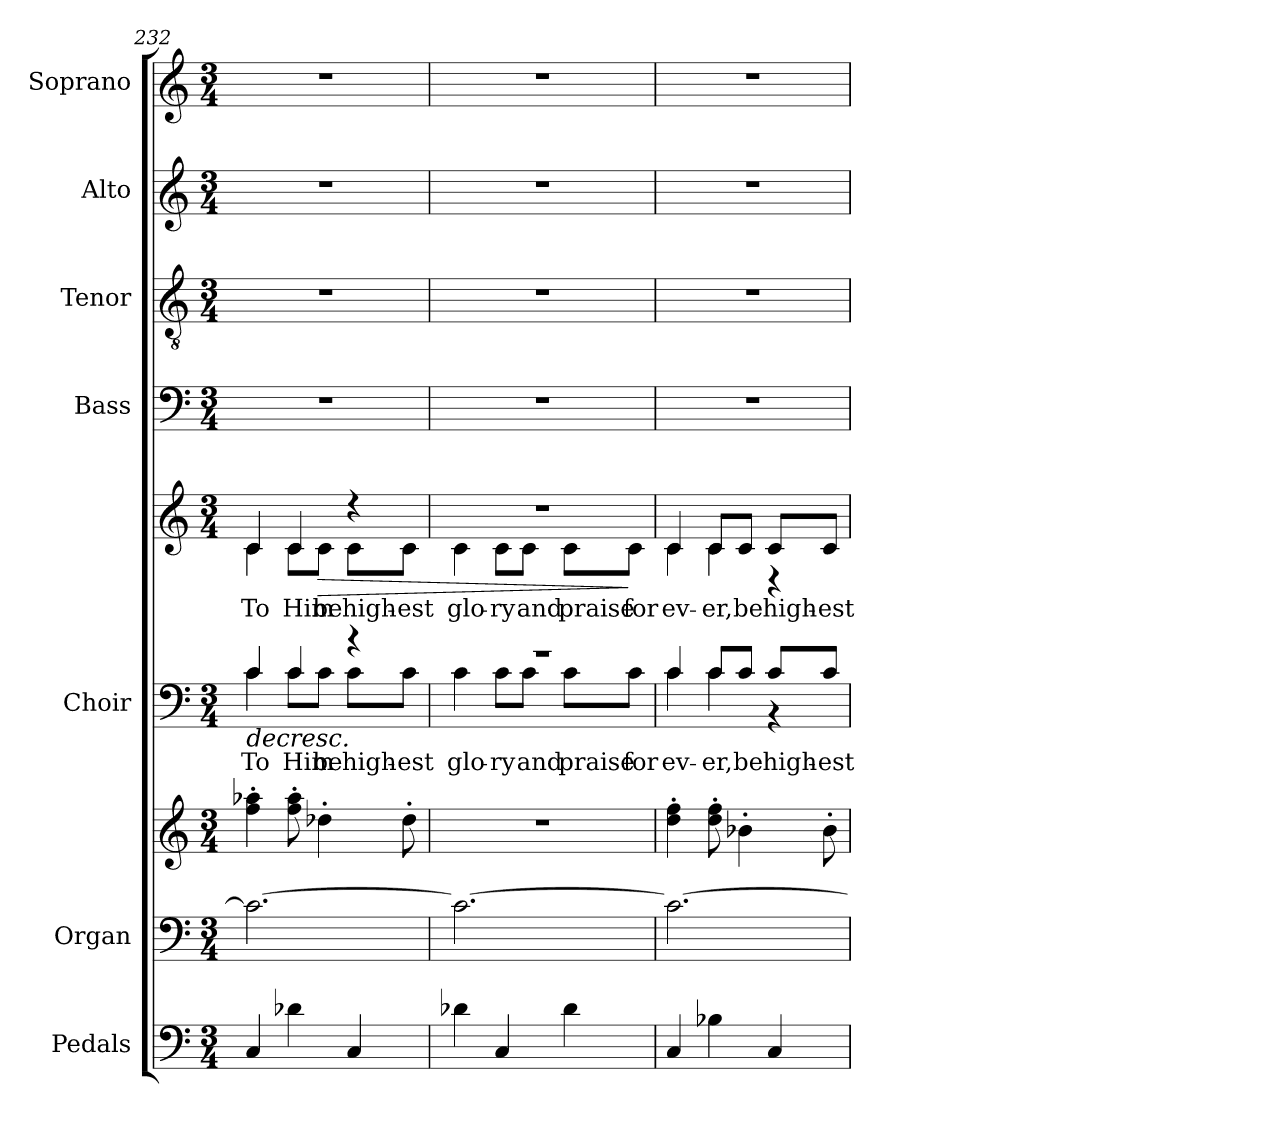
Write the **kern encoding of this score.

**kern	**kern	**kern	**kern	**text	**kern	**text	**dynam	**kern	**kern	**kern	**kern
*part7	*part6	*part6	*part5	*part5	*part5	*part5	*part5	*part4	*part3	*part2	*part1
*staff9	*staff8	*staff7	*staff6	*staff6	*staff5	*staff5	*staff5/6	*staff4	*staff3	*staff2	*staff1
*I"Pedals	*I"Organ	*	*I"Choir	*	*	*	*	*I"Bass	*I"Tenor	*I"Alto	*I"Soprano
*I'Ped.	*I'Org.	*	*I'Choir	*	*	*	*	*I'B.	*I'T.	*I'A.	*I'S.
*clefF4	*clefF4	*clefG2	*clefF4	*	*clefG2	*	*	*clefF4	*clefGv2	*clefG2	*clefG2
*	*	*	*	*	*	*	*	*	*ITrd7c12	*	*
*k[]	*k[]	*k[]	*k[]	*	*k[]	*	*	*k[]	*k[]	*k[]	*k[]
*C:	*C:	*C:	*C:	*	*C:	*	*	*C:	*C:	*C:	*C:
*M3/4	*M3/4	*M3/4	*M3/4	*	*M3/4	*	*	*M3/4	*M3/4	*M3/4	*M3/4
=232	=232	=232	=232	=232	=232	=232	=232	=232	=232	=232	=232
!	!	!	!	!LO:LY:a:color=#000000	!	!	!LO:HP:b=2	!	!	!	!
*	*	*	*^	*	*	*	*	*	*	*	*
!	!	!	!	!	!LO:LY:b:color=#000000	!	!	!	!	!	!	!
!	!	!	!	!	!	!	!LO:LY:a:color=#000000	!	!	!	!	!
*	*	*	*	*	*	*^	*	*	*	*	*	*
!	!	!	!	!	!	!	!	!LO:LY:b:color=#000000	!	!LO:N:vis=1	!LO:N:vis=1	!LO:N:vis=1	!LO:N:vis=1
4Ci/	2.ci\_>	4ffi\' 4aa-Xi'	4ci/	4ci\	To	4ci/	4ci\	To	>	2.r	2.r	2.r	2.r
!	!	!	!	!	!LO:LY:a:color=#000000	!	!	!	!	!	!	!	!
!	!	!	!	!	!LO:LY:b:color=#000000	!	!	!	!	!	!	!	!
!	!	!	!	!	!	!	!	!LO:LY:a:color=#000000	!	!	!	!	!
!	!	!	!	!	!	!	!	!LO:LY:b:color=#000000	!	!	!	!	!
4d-Xi\	.	8ffi\' 8aa-i'	4ci/	8ci\L	Him	4ci/	8ci\L	Him	.	.	.	.	.
!	!	!	!	!	!LO:LY:b:color=#000000	!	!	!	!	!	!	!	!
!	!	!	!	!	!	!	!	!LO:LY:b:color=#000000	!LO:HP:b	!	!	!	!
.	.	4dd-X'i\	.	8ci\J	be	.	8ci\J	be	>	.	.	.	.
!	!	!	!	!	!LO:LY:b:color=#000000	!	!	!	!	!	!	!	!
!	!	!	!	!	!	!	!	!LO:LY:b:color=#000000	!	!	!	!	!
4Ci/	.	.	4r	8ci\L	high-	4r	8ci\L	high-	.	.	.	.	.
!	!	!	!	!	!LO:LY:b:color=#000000	!	!	!	!	!	!	!	!
!	!	!	!	!	!	!	!	!LO:LY:b:color=#000000	!	!	!	!	!
.	.	8dd-'i\	.	8ci\J	-est	.	8ci\J	-est	.	.	.	.	.
=233	=233	=233	=233	=233	=233	=233	=233	=233	=233	=233	=233	=233	=233
!	!	!LO:N:vis=1	!LO:N:vis=1	!	!	!	!	!	!	!	!	!	!
!	!	!	!	!	!LO:LY:b:color=#000000	!LO:N:vis=1	!	!	!	!	!	!	!
!	!	!	!	!	!	!	!	!LO:LY:b:color=#000000	!	!LO:N:vis=1	!LO:N:vis=1	!LO:N:vis=1	!LO:N:vis=1
4d-Xi\	2.ci\_>	2.r	2.r	4ci\	glo-	2.r	4ci\	glo-	.	2.r	2.r	2.r	2.r
!	!	!	!	!	!LO:LY:b:color=#000000	!	!	!	!	!	!	!	!
!	!	!	!	!	!	!	!	!LO:LY:b:color=#000000	!	!	!	!	!
4Ci/	.	.	.	8ci\L	-ry	.	8ci\L	-ry	.	.	.	.	.
!	!	!	!	!	!LO:LY:b:color=#000000	!	!	!	!	!	!	!	!
!	!	!	!	!	!	!	!	!LO:LY:b:color=#000000	!	!	!	!	!
.	.	.	.	8ci\J	and	.	8ci\J	and	.	.	.	.	.
!	!	!	!	!	!LO:LY:b:color=#000000	!	!	!	!	!	!	!	!
!	!	!	!	!	!	!	!	!LO:LY:b:color=#000000	!	!	!	!	!
4d-i\	.	.	.	8ci\L	praise	.	8ci\L	praise	.	.	.	.	.
!	!	!	!	!	!LO:LY:b:color=#000000	!	!	!	!	!	!	!	!
!	!	!	!	!	!	!	!	!LO:LY:b:color=#000000	!	!	!	!	!
.	.	.	.	8ci\J	for	.	8ci\J	for	]	.	.	.	.
*	*	*	*v	*v	*	*	*	*	*	*	*	*	*
*	*	*	*	*	*v	*v	*	*	*	*	*	*
.	.	.	.	.	.	.	]	.	.	.	.
!!LO:LB:g=z
=234	=234	=234	=234	=234	=234	=234	=234	=234	=234	=234	=234
!	!	!	!	!LO:LY:a:color=#000000	!	!	!	!	!	!	!
*	*	*	*^	*	*	*	*	*	*	*	*
!	!	!	!	!	!LO:LY:b:color=#000000	!	!	!	!	!	!	!
!	!	!	!	!	!	!	!LO:LY:a:color=#000000	!	!	!	!	!
*	*	*	*	*	*	*^	*	*	*	*	*	*
!	!	!	!	!	!	!	!	!LO:LY:b:color=#000000	!	!LO:N:vis=1	!LO:N:vis=1	!LO:N:vis=1	!LO:N:vis=1
4Ci/	2.ci\_>	4ddi\' 4ffi'	4ci/	4ci\	ev-	4ci/	4ci\	ev-	mp mp	2.r	2.r	2.r	2.r
!	!	!	!	!	!LO:LY:a:color=#000000	!	!	!	!	!	!	!	!
!	!	!	!	!	!LO:LY:b:color=#000000	!	!	!	!	!	!	!	!
!	!	!	!	!	!	!	!	!LO:LY:a:color=#000000	!	!	!	!	!
!	!	!	!	!	!	!	!	!LO:LY:b:color=#000000	!	!	!	!	!
4B-Xi\	.	8ddi\' 8ffi'	8ci/L	4ci\	-er,	8ci/L	4ci\	-er,	.	.	.	.	.
!	!	!	!	!	!LO:LY:a:color=#000000	!	!	!	!	!	!	!	!
!	!	!	!	!	!	!	!	!LO:LY:a:color=#000000	!	!	!	!	!
.	.	4b-X'i\	8ci/J	.	be	8ci/J	.	be	.	.	.	.	.
!	!	!	!	!	!LO:LY:a:color=#000000	!	!	!	!	!	!	!	!
!	!	!	!	!	!	!	!	!LO:LY:a:color=#000000	!	!	!	!	!
4Ci/	.	.	8ci/L	4r	high-	8ci/L	4r	high-	.	.	.	.	.
!	!	!	!	!	!LO:LY:a:color=#000000	!	!	!	!	!	!	!	!
!	!	!	!	!	!	!	!	!LO:LY:a:color=#000000	!	!	!	!	!
.	.	8b-'i\	8ci/J	.	-est	8ci/J	.	-est	.	.	.	.	.
*	*	*	*v	*v	*	*	*	*	*	*	*	*	*
*	*	*	*	*	*v	*v	*	*	*	*	*	*
=	=	=	=	=	=	=	=	=	=	=	=
*-	*-	*-	*-	*-	*-	*-	*-	*-	*-	*-	*-
